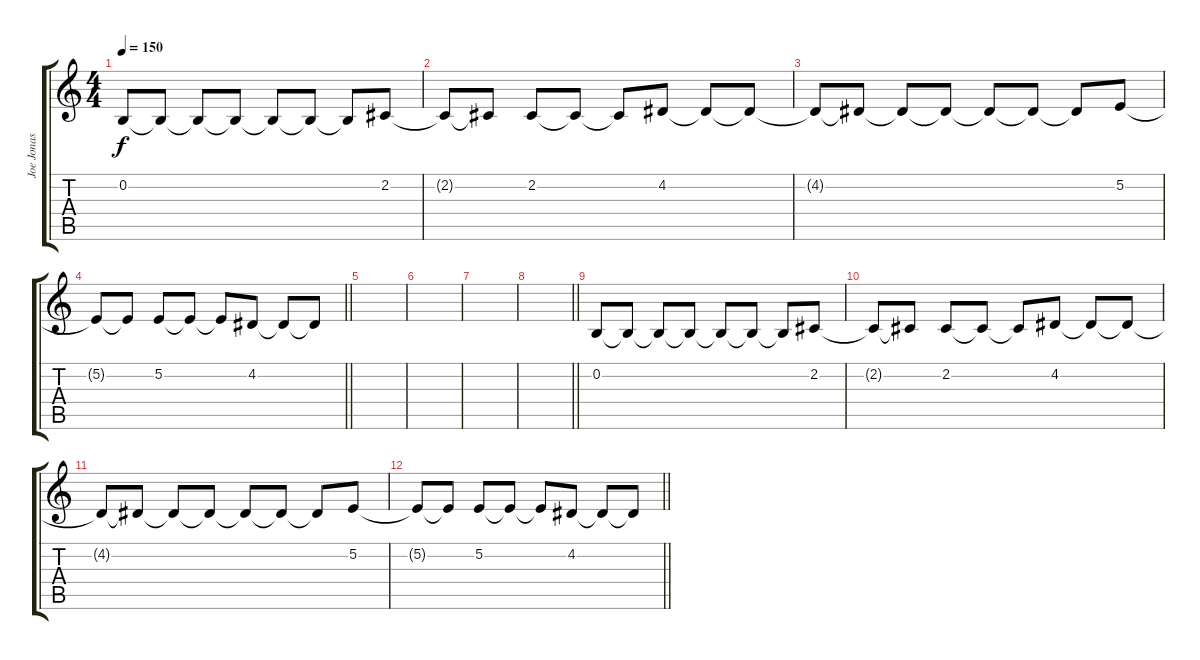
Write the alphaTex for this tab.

\track ("Joe Jonas (Vocals)" "Joe Jonas ") {instrument tenorsax}
\staff {score tabs}
\tuning (E4 B3 G3 D3 A2 E2) {hide}
\ts (4 4)
\tempo 150
\clef g2
\ks c
0.2.8{dy f} 0.2{t}.8 0.2{t}.8 0.2{t}.8 0.2{t}.8 0.2{t}.8 0.2{t}.8 2.2.8 |
2.2{t}.8 2.2{t}.8 2.2.8 2.2{t}.8 2.2{t}.8 4.2.8 4.2{t}.8 4.2{t}.8 |
4.2{t}.8 4.2{t}.8 4.2{t}.8 4.2{t}.8 4.2{t}.8 4.2{t}.8 4.2{t}.8 5.2.8 |
\barLineRight lightlight
5.2{t}.8 5.2{t}.8 5.2.8 5.2{t}.8 5.2{t}.8 4.2.8 4.2{t}.8 4.2{t}.8 |
|
|
|
\barLineRight lightlight
|
0.2.8 0.2{t}.8 0.2{t}.8 0.2{t}.8 0.2{t}.8 0.2{t}.8 0.2{t}.8 2.2.8 |
2.2{t}.8 2.2{t}.8 2.2.8 2.2{t}.8 2.2{t}.8 4.2.8 4.2{t}.8 4.2{t}.8 |
4.2{t}.8 4.2{t}.8 4.2{t}.8 4.2{t}.8 4.2{t}.8 4.2{t}.8 4.2{t}.8 5.2.8 |
\barLineRight lightlight
5.2{t}.8 5.2{t}.8 5.2.8 5.2{t}.8 5.2{t}.8 4.2.8 4.2{t}.8 4.2{t}.8
